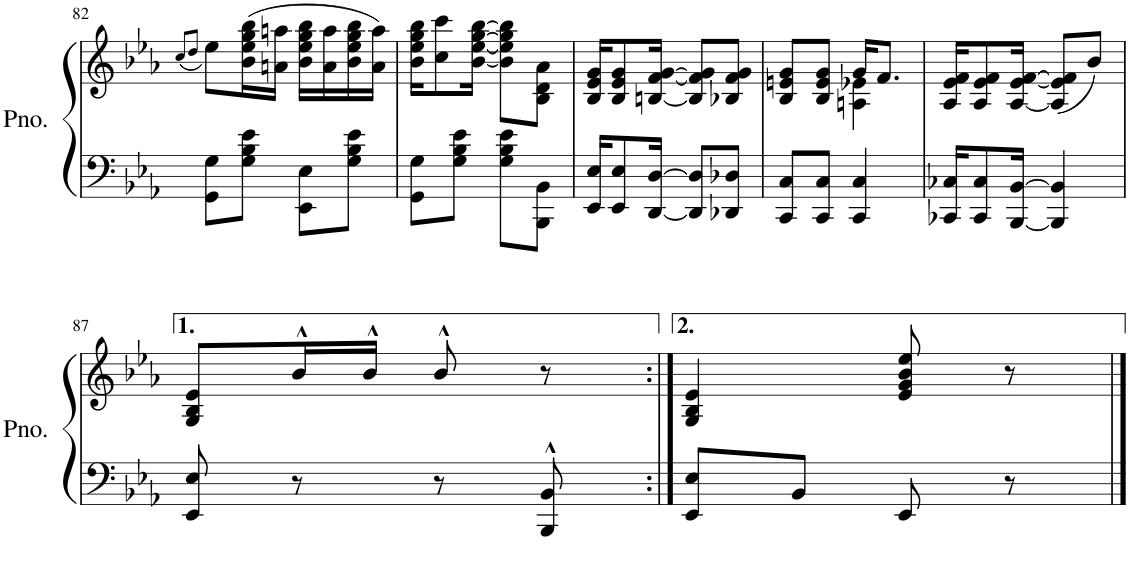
**kern	**kern
*part1	*part1
*staff2	*staff1
*I"Piano	*
*I'Pno.	*
!!LO:PB:g=z
*clefF4	*clefG2
*k[b-e-a-]	*k[b-e-a-]
*M2/4	*M2/4
=82	=82
.	(8qcc/L
.	8qdd/J
8GG\ 8G\L	8ee-\L)
8G\ 8B-\ 8e-\J	(16b-\ 16ee-\ 16gg\ 16bb-\L
.	16an\ 16aan\JJ
8EE-\ 8E-\L	16b-\ 16ee-\ 16gg\ 16bb-\LL
.	16a\ 16aa\
8G\ 8B-\ 8e-\J	16b-\ 16ee-\ 16gg\ 16bb-\
.	16a\ 16aa\JJ)
=83	=83
8GG\ 8G\L	16b-\ 16ee-\ 16gg\ 16bb-\KL
.	8cc\ 8ccc\
8G\ 8B-\ 8e-\J	.
.	[16b-\ [16ee-\ [16gg\ [16bb-\Jk
8G\ 8B-\ 8e-\L	8b-\] 8ee-\] 8gg\] 8bb-\]L
8BBB-\ 8BB-\J	8B-\ 8d\ 8a-\J
=84	=84
16EE-/ 16E-/KL	16B-/ 16e-/ 16g/KL
8EE-/ 8E-/	8B-/ 8e-/ 8g/
[16DD/ [16D/Jk	[16Bn/ [16f/ [16g/Jk
8DD/] 8D/]L	8B/] 8f/] 8g/]L
8DD-X/ 8D-X/J	8B-X/ 8f/ 8g/J
=85	=85
*	*^
8CC/ 8C/L	8B-/ 8en/ 8g/L	4ryy
8CC/ 8C/J	8B-/ 8e/ 8g/J	.
4CC/ 4C/	16g/KL	4An\ 4e-X\
.	8.f/J	.
*	*v	*v
=86	=86
16CC-X/ 16C-X/KL	16A-/ 16e-/ 16f/KL
8CC-/ 8C-/	8A-/ 8e-/ 8f/
[16BBB-/ [16BB-/Jk	[16A-/ [16e-/ [16f/Jk
4BBB-/] 4BB-/]	(8A-/] 8e-/] 8f/]L
.	8b-/J)
!!LO:LB:g=z
=87	=87
8EE-/ 8E-/	8G/ 8B-/ 8e-/L
8r	16b-^^/L
.	16b-^^/JJ
8r	8b-^^/
8BBB-/^^ 8BB-/^^	8r
=88:|!	=88:|!
8EE-/ 8E-/L	4G/ 4B-/ 4e-/
8BB-/J	.
8EE-/	8e-/ 8g/ 8b-/ 8ee-/
8r	8r
==	==
*-	*-
